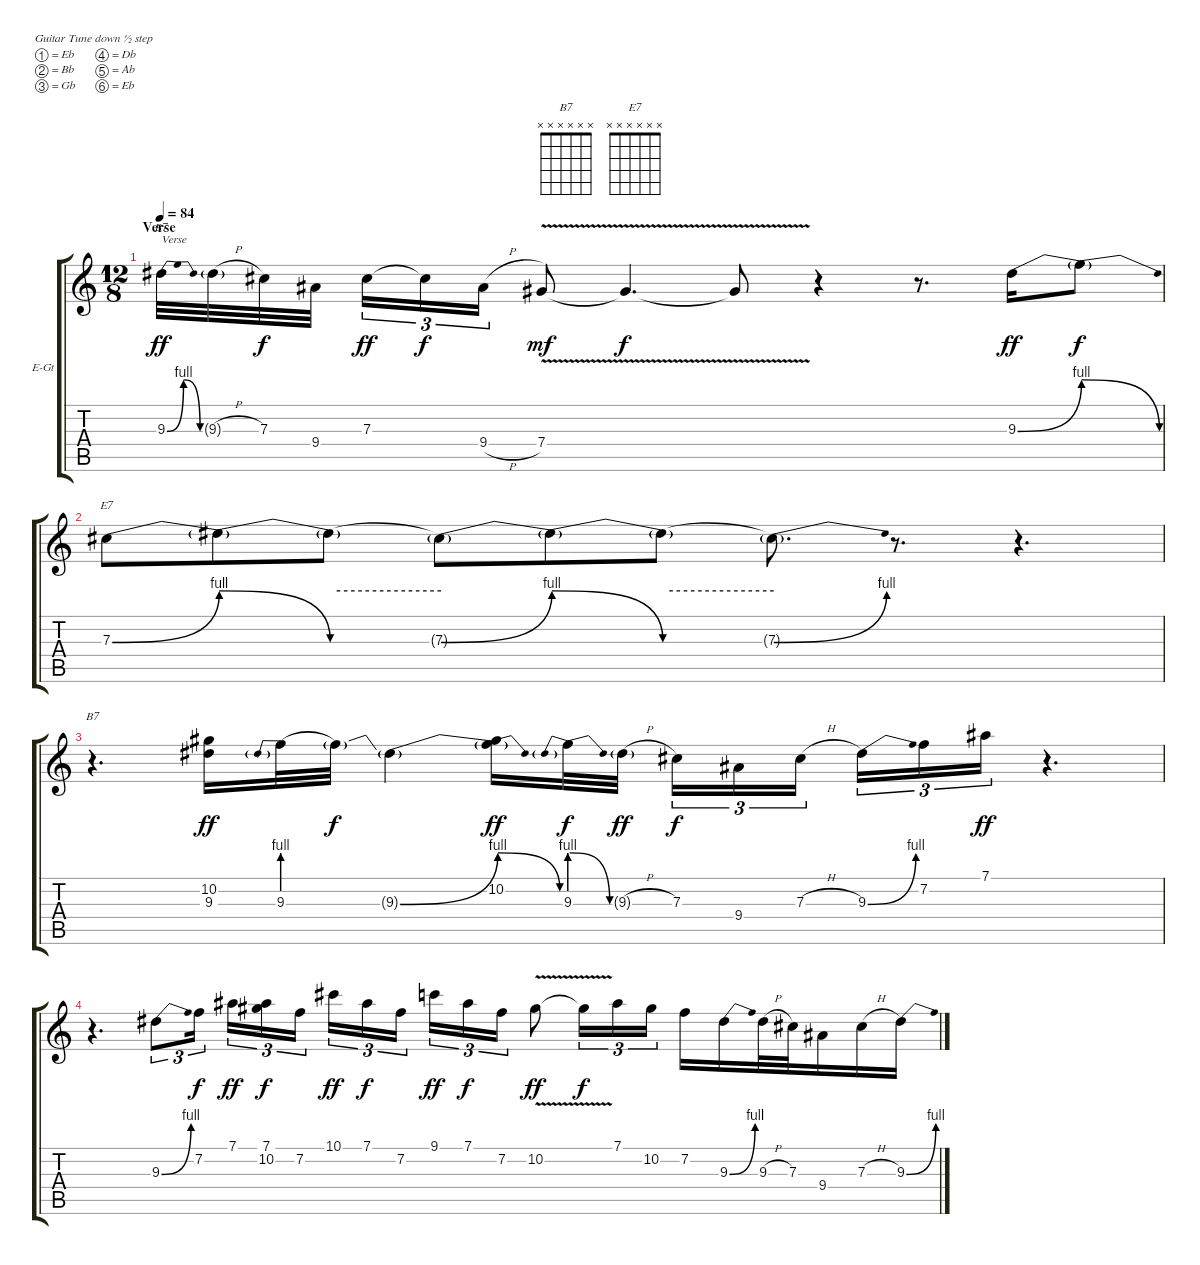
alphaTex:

\bracketExtendMode groupsimilarinstruments
\firstSystemTrackNameOrientation horizontal
\otherSystemsTrackNameOrientation horizontal
\track ("Guitar" "E-Gt") {instrument overdrivenguitar}
\staff {score tabs}
\tuning (Eb4 Bb3 Gb3 Db3 Ab2 Eb2)
\chord ("B7" x x x x x x)
\chord ("E7" x x x x x x)
\ts (12 8)
\section ("" "Verse")
\tempo 84
\clef g2
\ks c
9.3{be (bendrelease 0 0 30 4 30 4 60 0)}.32{ch "B7" txt "Verse" dy ff} 9.3{h g}.32 7.3.32{dy f} 9.4.32 7.3.16{tu (3 2) dy ff} 7.3{t}.16{tu (3 2) dy f} 9.4{h}.16{tu (3 2)} 7.4{v}.8{dy mf} 7.4{v t}.4{d dy f} 7.4{v t}.8 r.4 r.8{d} 9.3{be (bend 0 0 60 4)}.16{dy ff} 9.3{be (release 0 4 60 0) t}.8{dy f} |
7.3{be (bend 0 0 60 4)}.8{ch "E7"} 7.3{be (release 0 4 60 0) t}.8 7.3{be (hold 0 4 60 4) t}.8 7.3{be (bend 0 0 60 4) t}.8 7.3{be (release 0 4 60 0) t}.8 7.3{be (hold 0 4 60 4) t}.8 7.3{be (bend 0 0 60 4) t}.8{d} r.8{d} r.4{d} |
r.4{d ch "B7"} (10.2 9.3).16{dy ff} 9.3{be (prebend 0 4 60 4)}.32 9.3{t}.32{dy f} 9.3{be (bend 0 0 60 4) t}.4 (10.2 9.3{be (release 0 4 60 0) t}).16{dy ff} 9.3{be (prebendrelease 0 4 60 0)}.32{dy f} 9.3{h g}.32{dy ff} 7.3.16{tu (3 2) dy f} 9.4.16{tu (3 2)} 7.3{h}.16{tu (3 2)} 9.3{be (bend 0 0 60 4)}.16{tu (3 2)} 7.2.16{tu (3 2)} 7.1.16{tu (3 2) dy ff} r.4{d} |
r.4{d} 9.3{be (bend 0 0 60 4)}.8{tu (3 2)} 7.2.16{tu (3 2) dy f} 7.1.16{tu (3 2) dy ff} (7.1 10.2).16{tu (3 2) dy f} 7.2.16{tu (3 2)} 10.1.16{tu (3 2) dy ff} 7.1.16{tu (3 2) dy f} 7.2.16{tu (3 2)} 9.1.16{tu (3 2) dy ff} 7.1.16{tu (3 2) dy f} 7.2.16{tu (3 2)} 10.2{v}.8{dy ff} 10.2{v t}.16{tu (3 2) dy f} 7.1.16{tu (3 2)} 10.2.16{tu (3 2)} 7.2.16 9.3{be (bend 0 0 60 4)}.16 9.3{h}.32 7.3.32 9.4.16 7.3{h}.16 9.3{be (bend 0 0 60 4)}.16
